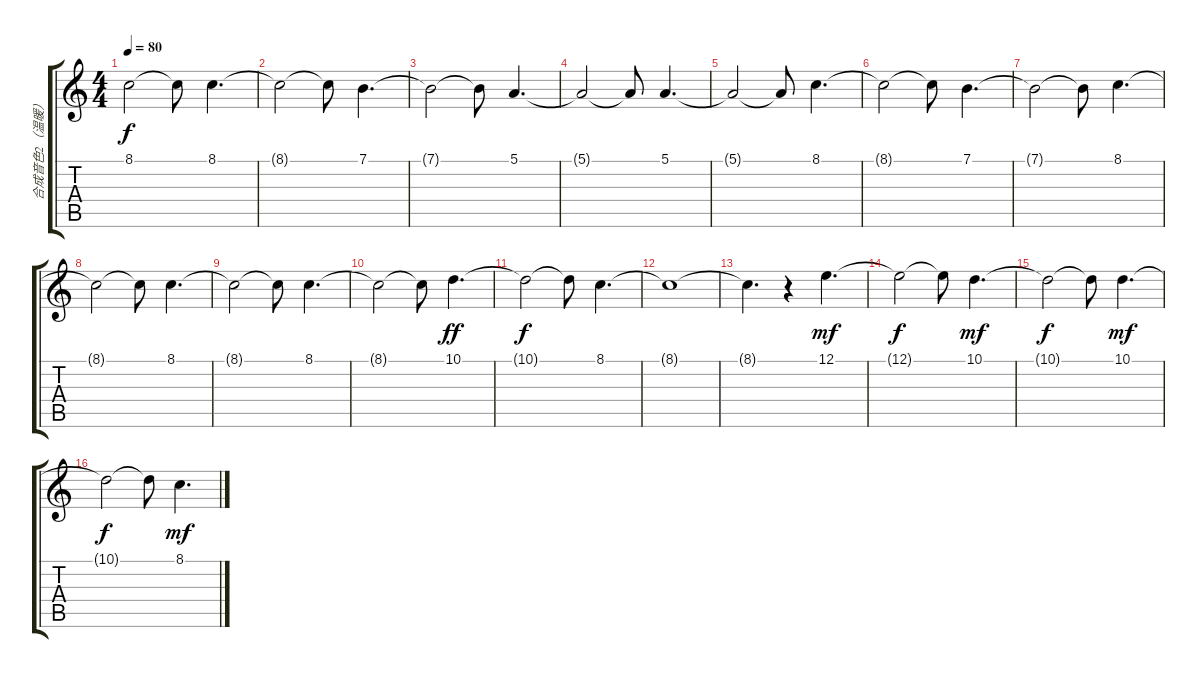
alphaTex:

\track ("合成音色2（温暖）" "合成音色2（温暖）") {instrument pad2warm}
\staff {score tabs}
\tuning (E4 B3 G3 D3 A2 E2) {hide}
\ts (4 4)
\tempo 80
\clef g2
\ks c
8.1{t}.2{dy f} 8.1{t}.8 8.1.4{d} |
8.1{t}.2 8.1{t}.8 7.1.4{d} |
7.1{t}.2 7.1{t}.8 5.1.4{d} |
5.1{t}.2 5.1{t}.8 5.1.4{d} |
5.1{t}.2 5.1{t}.8 8.1.4{d} |
8.1{t}.2 8.1{t}.8 7.1.4{d} |
7.1{t}.2 7.1{t}.8 8.1.4{d} |
8.1{t}.2 8.1{t}.8 8.1.4{d} |
8.1{t}.2 8.1{t}.8 8.1.4{d} |
8.1{t}.2 8.1{t}.8 10.1.4{d dy ff} |
10.1{t}.2{dy f} 10.1{t}.8 8.1.4{d} |
8.1{t}.1 |
8.1{t}.4{d} r.4 12.1.4{d dy mf} |
12.1{t}.2{dy f} 12.1{t}.8 10.1.4{d dy mf} |
10.1{t}.2{dy f} 10.1{t}.8 10.1.4{d dy mf} |
10.1{t}.2{dy f} 10.1{t}.8 8.1.4{d dy mf}
